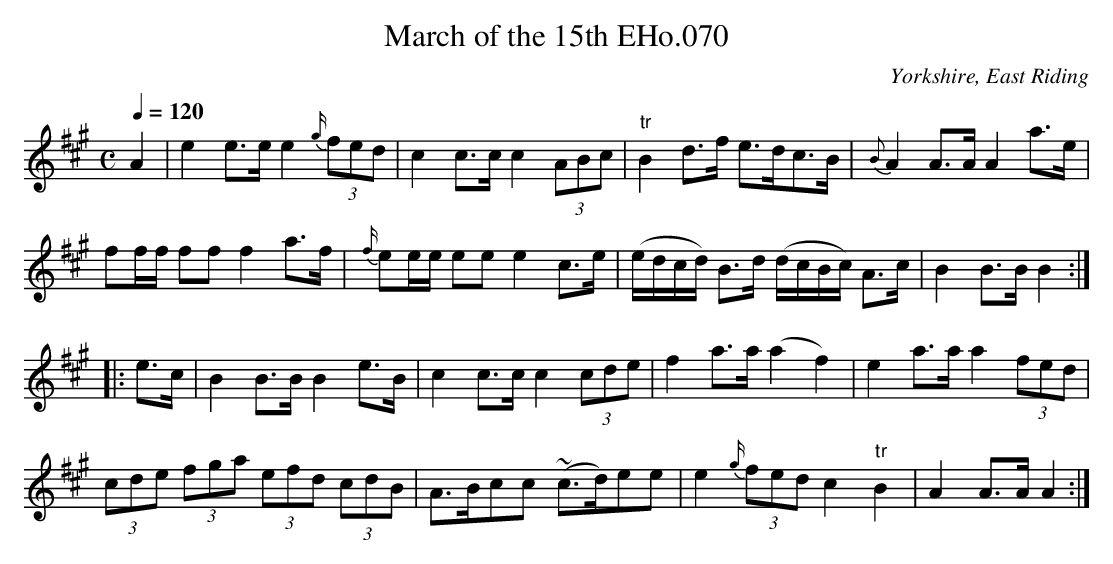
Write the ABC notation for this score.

X:1
T:March of the 15th EHo.070
M:C
L:1/8
Q:1/4=120
O:Yorkshire, East Riding
K:A
A2|e2e>ee2{g/}(3fed|c2c>cc2(3ABc|"tr"B2d>f e>dc>B|{B}A2A>AA2a>e|
ff/f/ fff2a>f|{f/}ee/e/ eee2c>e|(e/d/c/d/) B>d (d/c/B/c/) A>c|B2B>BB2:|
|:e>c|B2B>BB2e>B|c2c>cc2(3cde|f2a>a(a2f2)|e2a>aa2(3fed|
(3cde (3fga (3efd (3cdB|A>Bcc ~(c>d)ee|e2{g/}(3fedc2"tr"B2|A2A>AA2:|
